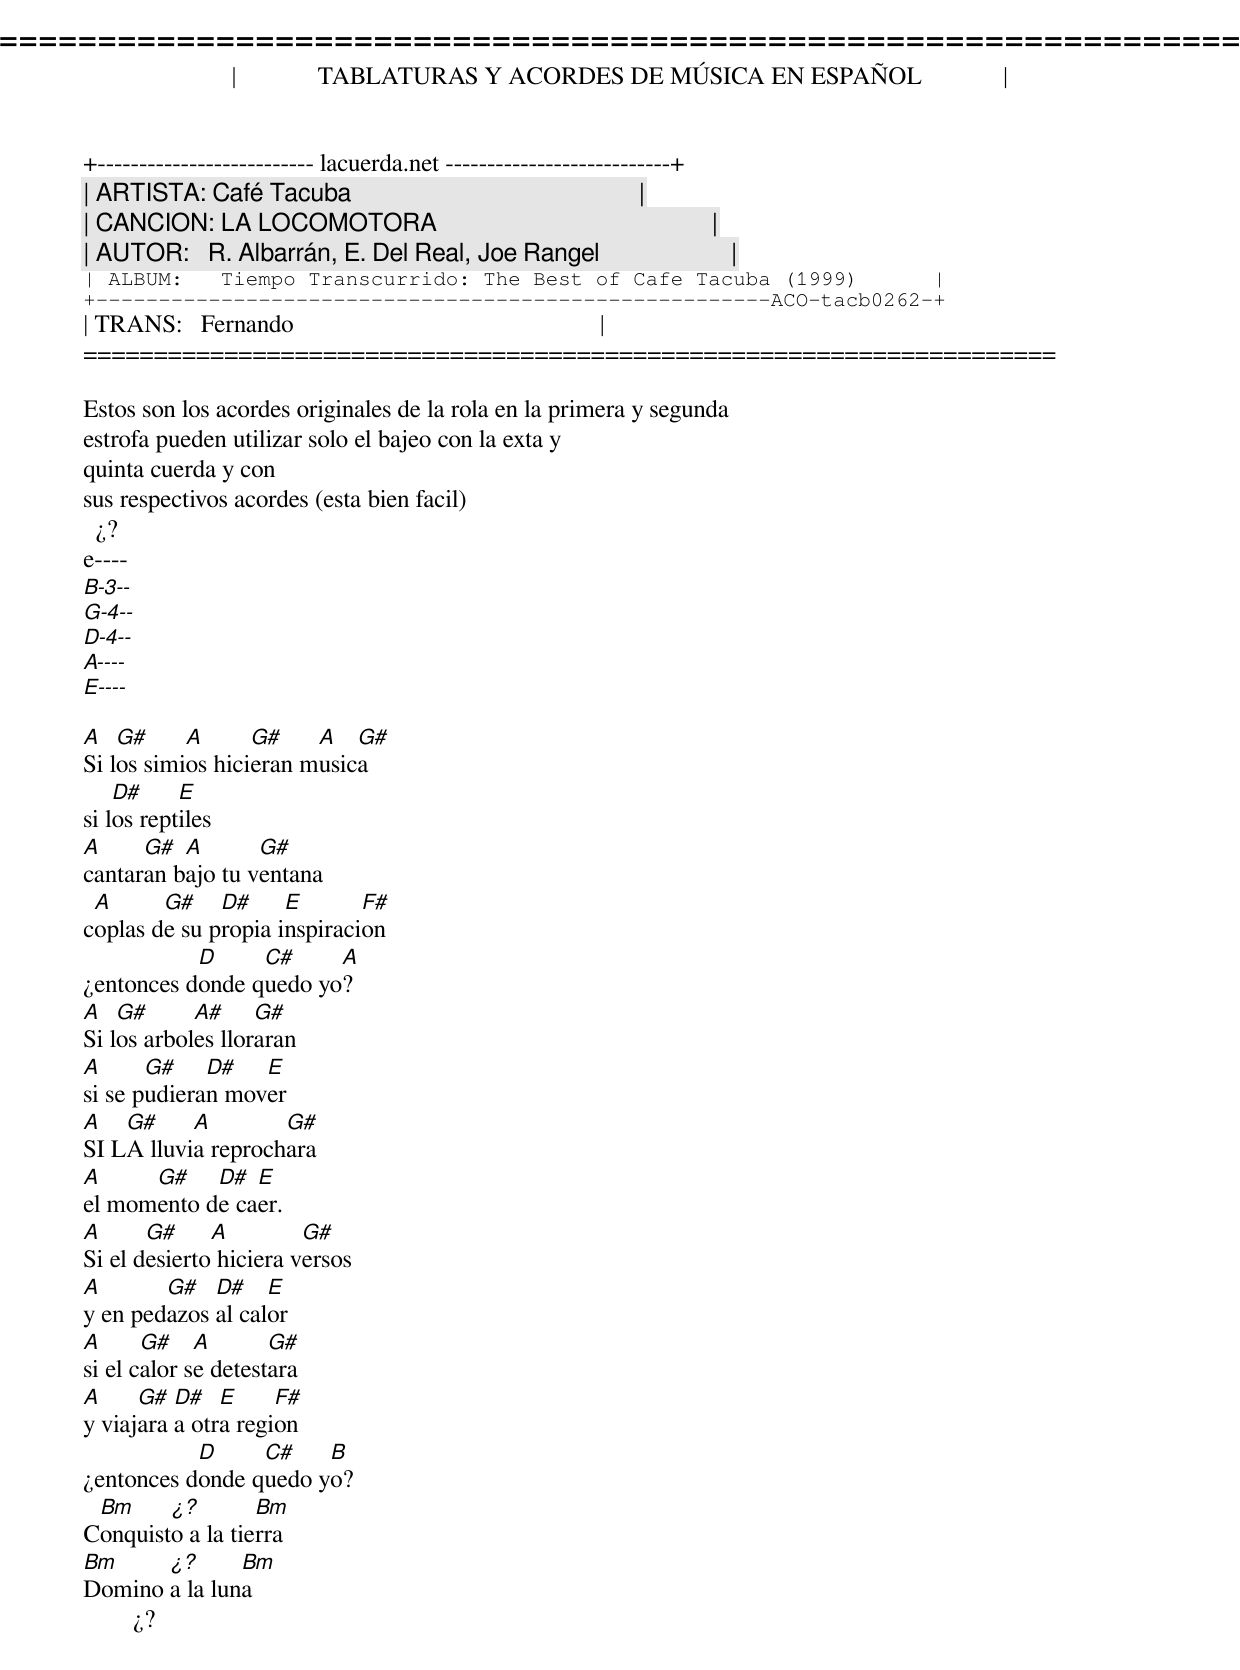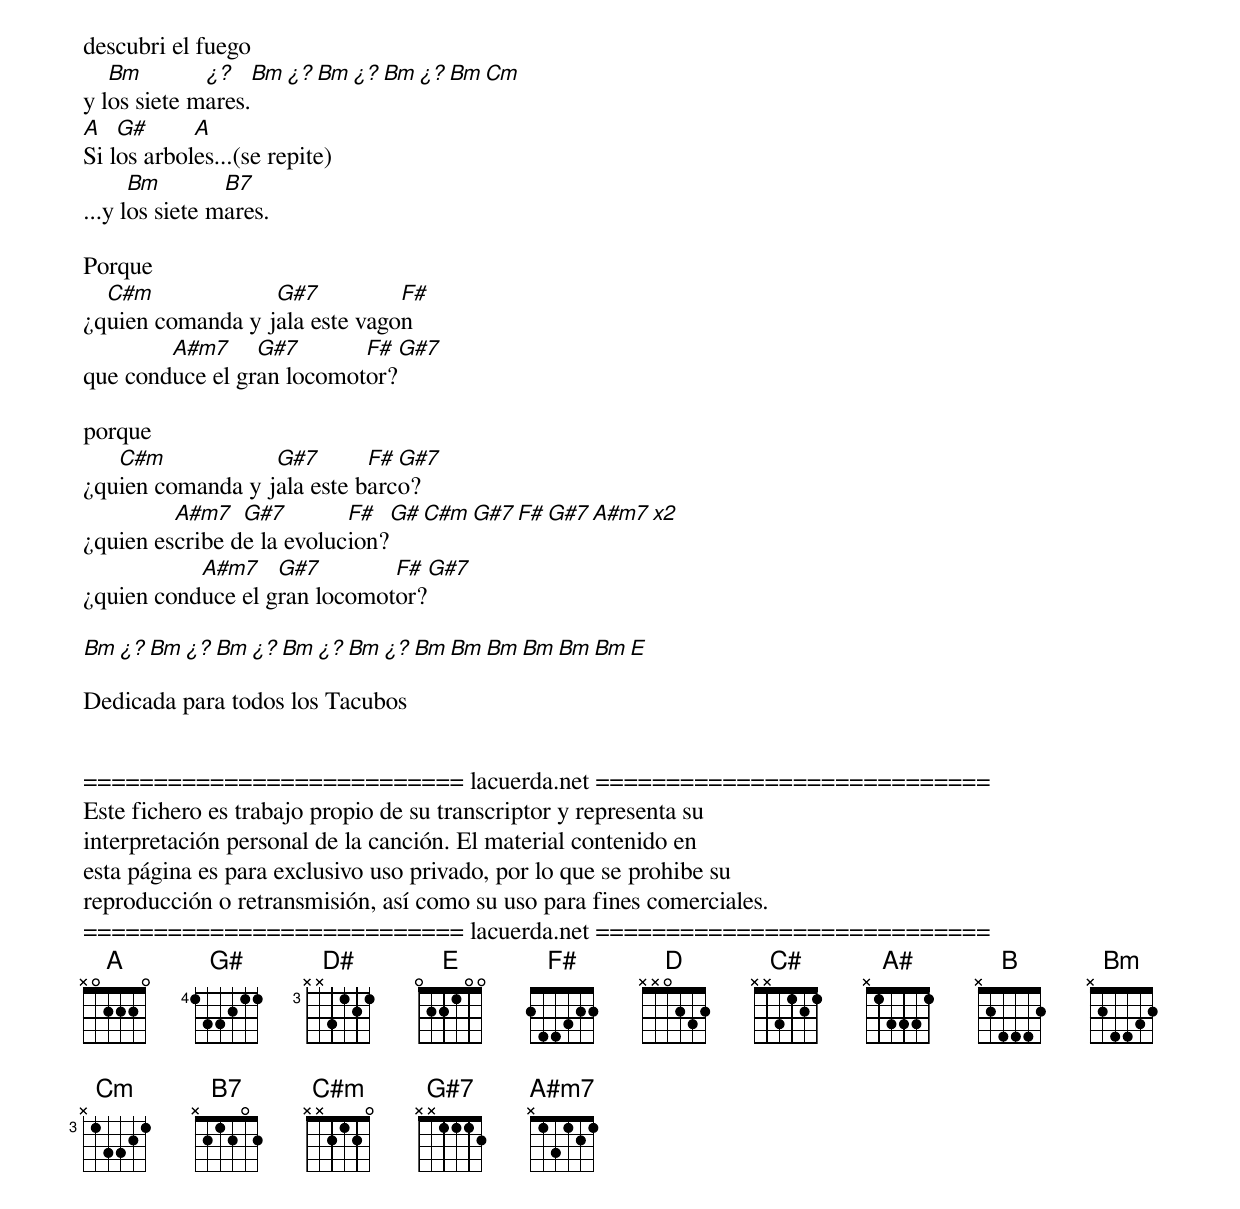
=====================================================================
|             TABLATURAS Y ACORDES DE MÚSICA EN ESPAÑOL             |
+-------------------------- lacuerda.net ---------------------------+
| ARTISTA: Café Tacuba                                              |
| CANCION: LA LOCOMOTORA                                            |
| AUTOR:   R. Albarrán, E. Del Real, Joe Rangel                     |
| ALBUM:   Tiempo Transcurrido: The Best of Cafe Tacuba (1999)      |
+------------------------------------------------------ACO-tacb0262-+
| TRANS:   Fernando                                                 |
=====================================================================

Estos son los acordes originales de la rola en la primera y segunda
estrofa pueden utilizar solo el bajeo con la exta y
quinta cuerda y con
sus respectivos acordes (esta bien facil)
  ¿?
e----
B-3--
G-4--
D-4--
A----
E----

A   G#     A      G#    A   G#
Si los simios hicieran musica
    D#     E
si los reptiles
A     G#  A       G#
cantaran bajo tu ventana
 A      G#    D#     E       F#
coplas de su propia inspiracion
           D     C#     A
¿entonces donde quedo yo?
A   G#      A#     G#
Si los arboles lloraran
A      G#    D#   E
si se pudieran mover
A   G#     A        G#
SI LA lluvia reprochara
A     G#    D#  E
el momento de caer.
A      G#     A         G#
Si el desierto hiciera versos
A       G#   D#    E
y en pedazos al calor
A      G#    A       G#
si el calor se detestara
A     G#  D#   E     F#
y viajara a otra region
           D     C#    B
¿entonces donde quedo yo?
 Bm     ¿?        Bm
Conquisto a la tierra
Bm     ¿?      Bm
Domino a la luna
        ¿?
descubri el fuego
   Bm        ¿?    Bm ¿? Bm ¿? Bm ¿? Bm Cm
y los siete mares.
A   G#      A
Si los arboles...(se repite)
      Bm        B7
...y los siete mares.

Porque
  C#m             G#7          F#
¿quien comanda y jala este vagon
        A#m7     G#7       F#   G#7
que conduce el gran locomotor?

porque
   C#m            G#7       F# G#7
¿quien comanda y jala este barco?
         A#m7   G#7        F#   G# C#m G#7 F# G#7 A#m7 x2
¿quien escribe de la evolucion?
           A#m7    G#7        F# G#7
¿quien conduce el gran locomotor?

Bm ¿? Bm ¿? Bm ¿? Bm ¿? Bm ¿? Bm Bm Bm Bm Bm Bm E

Dedicada para todos los Tacubos


=========================== lacuerda.net ============================
Este fichero es trabajo propio de su transcriptor y representa su
interpretación personal de la canción. El material contenido en
esta página es para exclusivo uso privado, por lo que se prohibe su
reproducción o retransmisión, así como su uso para fines comerciales.
=========================== lacuerda.net ============================
